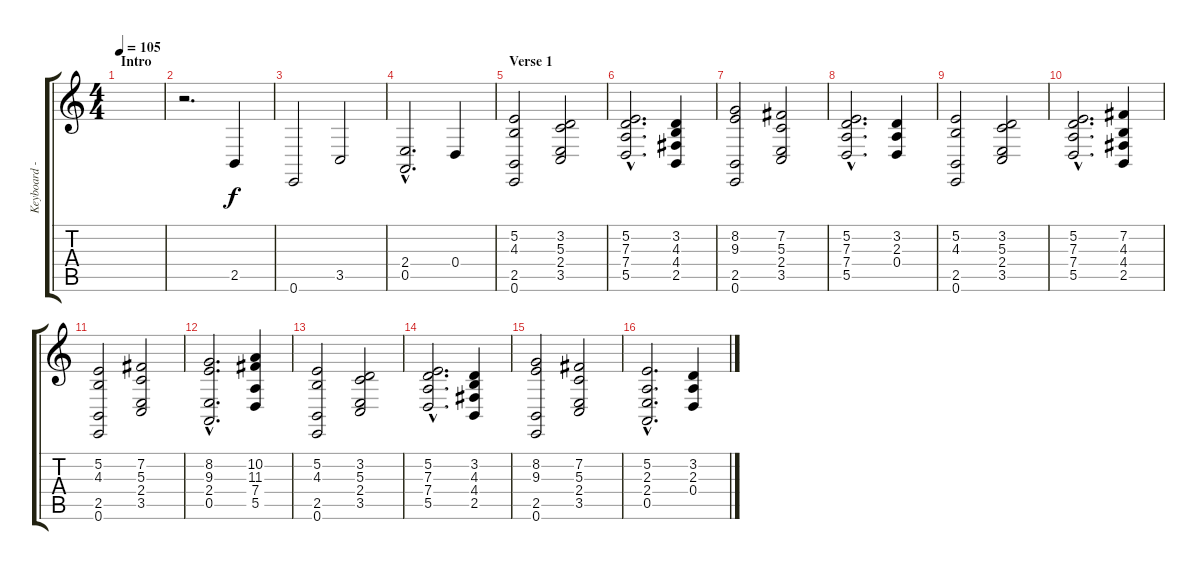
\track ("Keyboard - Verse" "Keyboard -") {instrument synthstrings2}
\staff {score tabs}
\tuning (E4 B3 G3 D3 A2 E2) {hide}
\ts (4 4)
\section ("" "Intro")
\tempo 105
\clef g2
\ks c
|
r.2{d} 2.5.4 |
0.6.2 3.5.2 |
(2.4{hac} 0.5{hac}).2{d} 0.4.4 |
\section ("" "Verse 1")
(5.2 4.3 2.5 0.6).2 (3.2 5.3 2.4 3.5).2 |
(5.2{hac} 7.3{hac} 7.4{hac} 5.5{hac}).2{d} (3.2 4.3 4.4 2.5).4 |
(8.2 9.3 2.5 0.6).2 (7.2 5.3 2.4 3.5).2 |
(5.2{hac} 7.3{hac} 7.4{hac} 5.5{hac}).2{d} (3.2 2.3 0.4).4 |
(5.2 4.3 2.5 0.6).2 (3.2 5.3 2.4 3.5).2 |
(5.2{hac} 7.3{hac} 7.4{hac} 5.5{hac}).2{d} (7.2 4.3 4.4 2.5).4 |
(5.2 4.3 2.5 0.6).2 (7.2 5.3 2.4 3.5).2 |
(8.2{hac} 9.3{hac} 2.4{hac} 0.5{hac}).2{d} (10.2 11.3 7.4 5.5).4 |
(5.2 4.3 2.5 0.6).2 (3.2 5.3 2.4 3.5).2 |
(5.2{hac} 7.3{hac} 7.4{hac} 5.5{hac}).2{d} (3.2 4.3 4.4 2.5).4 |
(8.2 9.3 2.5 0.6).2 (7.2 5.3 2.4 3.5).2 |
(5.2{hac} 2.3{hac} 2.4{hac} 0.5{hac}).2{d} (3.2 2.3 0.4).4
